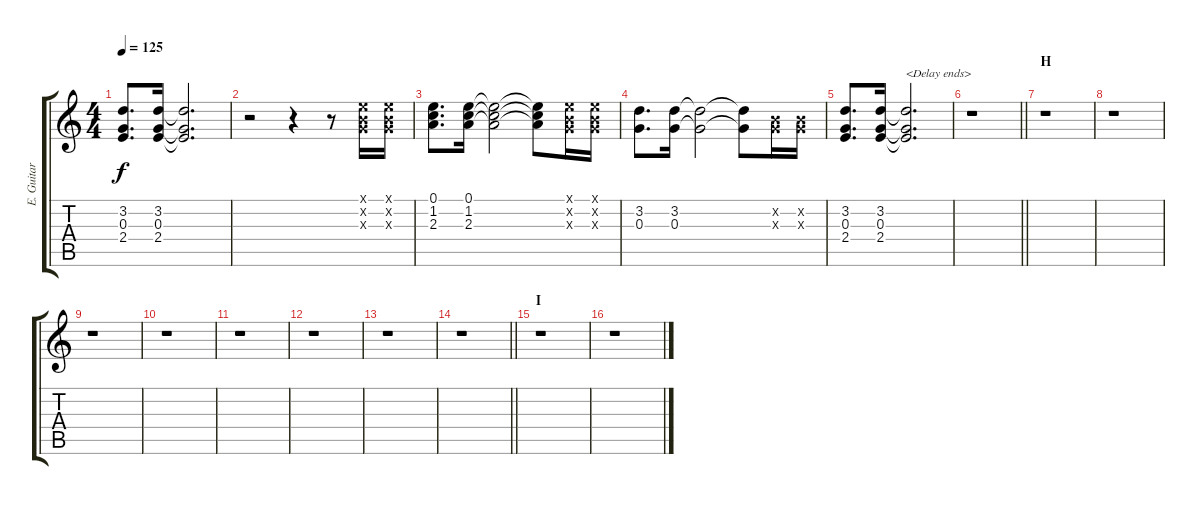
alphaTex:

\track ("E. Guitar III" "E. Guitar ") {instrument electricguitarclean}
\staff {score tabs}
\tuning (E4 B3 G3 D3 A2 D2) {hide}
\ts (4 4)
\tempo 125
\clef g2
\ks c
(3.2 0.3 2.4).8{d dy f} (3.2 0.3 2.4).16 (3.2{t} 0.3{t} 2.4{t}).2{d} |
r.2 r.4 r.8 (0.1{x} 0.2{x} 0.3{x}).16 (0.1{x} 0.2{x} 0.3{x}).16 |
(0.1 1.2 2.3).8{d} (0.1 1.2 2.3).16 (0.1{t} 1.2{t} 2.3{t}).2 (0.1{t} 1.2{t} 2.3{t}).8 (0.1{x} 0.2{x} 0.3{x}).16 (0.1{x} 0.2{x} 0.3{x}).16 |
(3.2 0.3).8{d} (3.2 0.3).16 (3.2{t} 0.3{t}).2 (3.2{t} 0.3{t}).8 (0.2{x} 0.3{x}).16 (0.2{x} 0.3{x}).16 |
(3.2 0.3 2.4).8{d} (3.2 0.3 2.4).16 (3.2{t} 0.3{t} 2.4{t}).2{d txt "<Delay ends>"} |
\barLineRight lightlight
r.1 |
\section ("" "H")
r.1 |
r.1 |
r.1 |
r.1 |
r.1 |
r.1 |
r.1 |
\barLineRight lightlight
r.1 |
\section ("" "I")
r.1 |
r.1
